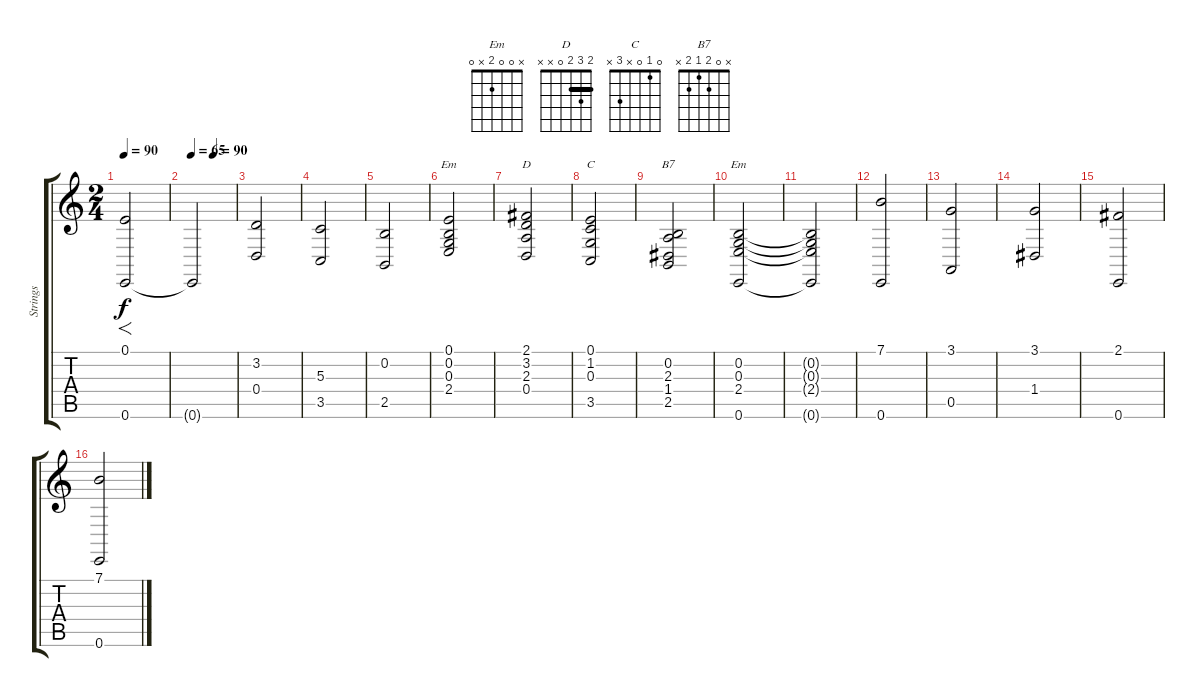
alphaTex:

\track ("Strings" "Strings") {instrument synthstrings1}
\staff {score tabs}
\tuning (E4 B3 G3 D3 A2 E2) {hide}
\chord ("Em" 0 0 0 2 x x)
\chord ("D" 2 3 2 0 x x) {barre 2}
\chord ("C" 0 1 0 x 3 x)
\chord ("B7" x 0 2 1 2 x)
\chord ("Em" x 0 0 2 x 0)
\ts (2 4)
\tempo 90
\clef g2
\ks c
(0.1 0.6).2{f dy f instrument synthstrings1} |
\tempo 65
\tempo (90 0.5)
0.6{t}.2 |
(3.2 0.4).2 |
(5.3 3.5).2 |
(0.2 2.5).2 |
(0.1 0.2 0.3 2.4).2{ch "Em"} |
(2.1 3.2 2.3 0.4).2{ch "D"} |
(0.1 1.2 0.3 3.5).2{ch "C"} |
(0.2 2.3 1.4 2.5).2{ch "B7"} |
(0.2 0.3 2.4 0.6).2{ch "Em"} |
(0.2{t} 0.3{t} 2.4{t} 0.6{t}).2 |
(7.1 0.6).2 |
(3.1 0.5).2 |
(3.1 1.4).2 |
(2.1 0.6).2 |
(7.1 0.6).2
